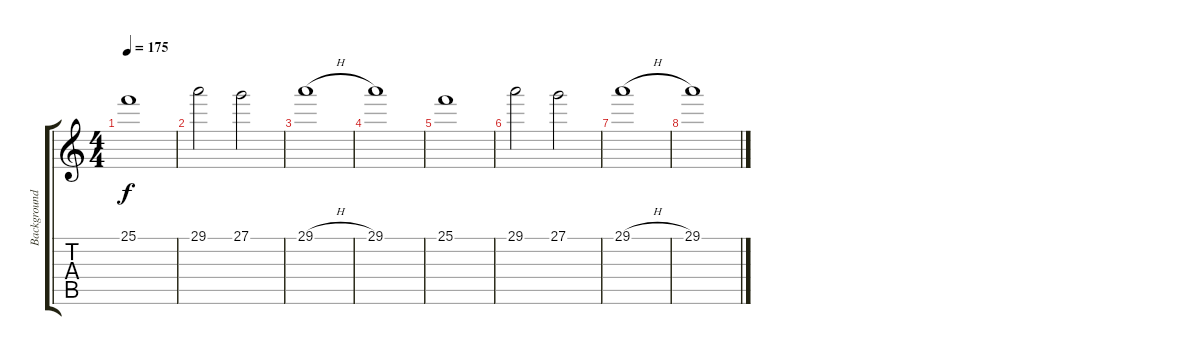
\track ("Background" "Background") {instrument stringensemble1}
\staff {score tabs}
\tuning (E4 B3 G3 D3 A2 E2) {hide}
\ts (4 4)
\tempo 175
\clef g2
\ks c
25.1.1{dy f} |
29.1.2 27.1.2 |
29.1{h}.1 |
29.1.1 |
25.1.1 |
29.1.2 27.1.2 |
29.1{h}.1 |
29.1.1
